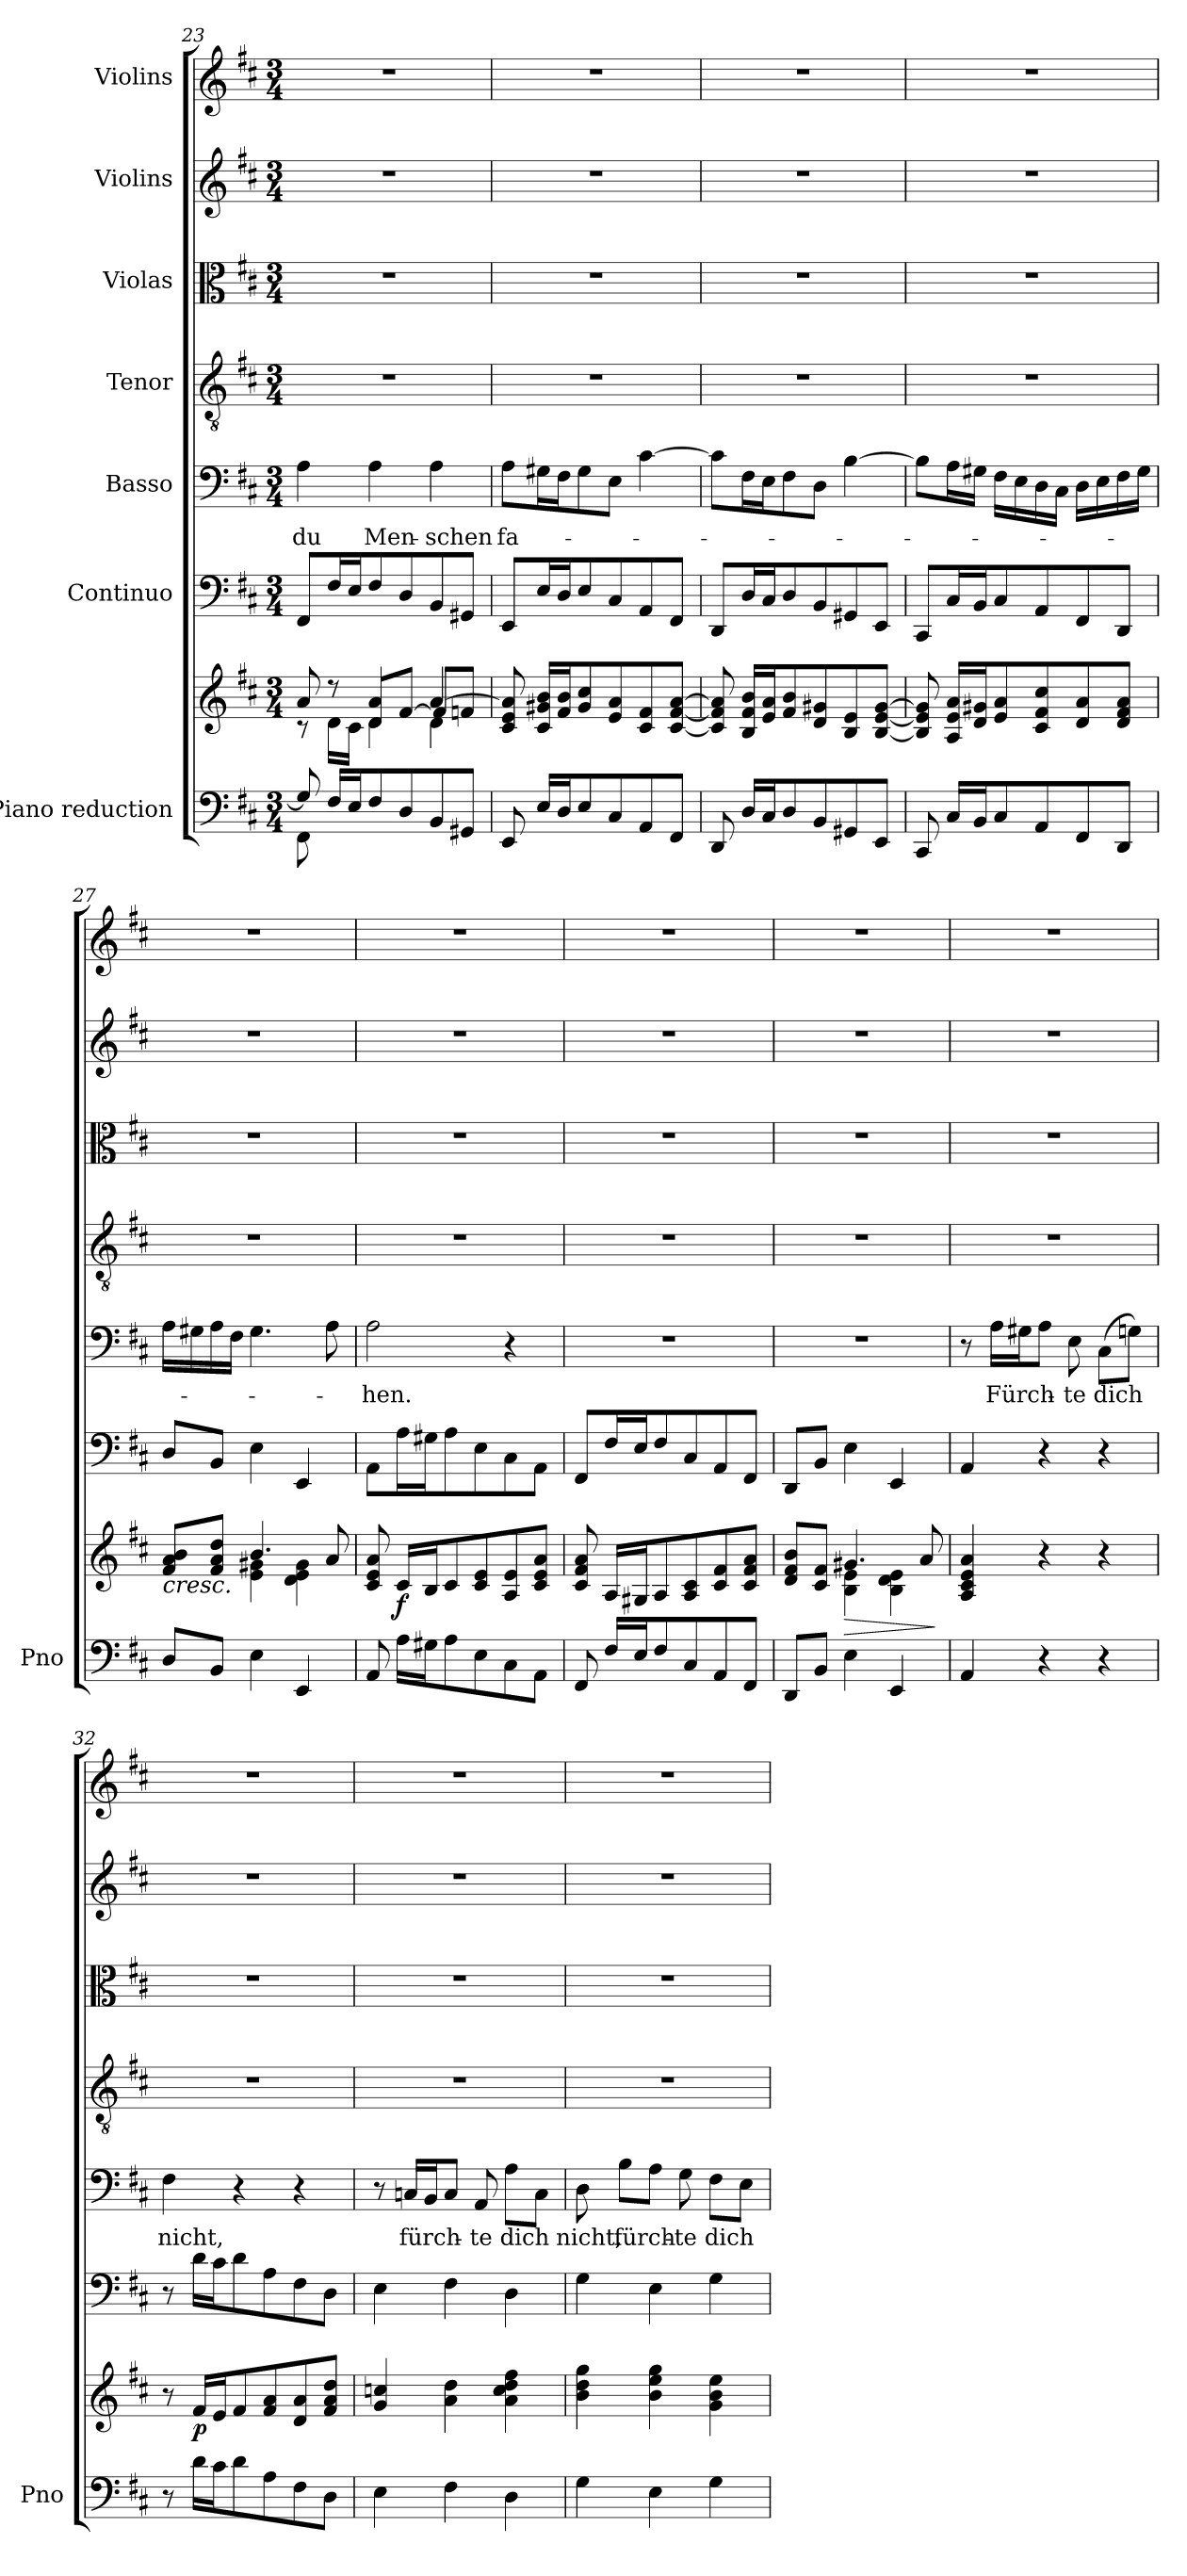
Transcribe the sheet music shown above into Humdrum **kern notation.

**kern	**kern	**dynam	**kern	**kern	**text	**kern	**kern	**kern	**kern
*part7	*part7	*part7	*part6	*part5	*part5	*part4	*part3	*part2	*part1
*staff8	*staff7	*staff7/8	*staff6	*staff5	*staff5	*staff4	*staff3	*staff2	*staff1
*I"Piano reduction	*	*	*I"Continuo	*I"Basso	*	*I"Tenor	*I"Violas	*I"Violins	*I"Violins
*I'Pno	*	*	*	*	*	*	*	*	*
*clefF4	*clefG2	*	*clefF4	*clefF4	*	*clefGv2	*clefC3	*clefG2	*clefG2
*k[f#c#]	*k[f#c#]	*	*k[f#c#]	*k[f#c#]	*	*k[f#c#]	*k[f#c#]	*k[f#c#]	*k[f#c#]
*M3/4	*M3/4	*	*M3/4	*M3/4	*	*M3/4	*M3/4	*M3/4	*M3/4
=23	=23	=23	=23	=23	=23	=23	=23	=23	=23
*^	*^	*	*	*	*	*	*	*	*
*	*	*	*^	*	*	*	*	*	*	*	*
!	!	!	!	!	!	!	!	!LO:LY:b	!	!	!	!
8G#/]	8FF#\	8a/	8r	8ryy	.	8FF#/L	4A\	du	2.r	2.r	2.r	2.r
2ryy	16F#/LL	8r	16d\LL	8ryy	.	16F#/L	.	.	.	.	.	.
.	16E/J	.	16c#\JJ	.	.	16E/J	.	.	.	.	.	.
!	!	!	!	!	!	!	!	!LO:LY:b	!	!	!	!
.	8F#/	4a/	4d\	8d/L	.	8F#/	4A\	Men-	.	.	.	.
.	8D/	.	.	[<8f#/J	.	8D/	.	.	.	.	.	.
!	!	!	!	!	!	!	!	!LO:LY:b	!	!	!	!
.	8BB/	[4a/	4d\	8f#/L]	.	8BB/	4A\	-schen	.	.	.	.
8ryy	8GG#X/J	.	.	8fn/J	.	8GG#X/J	.	.	.	.	.	.
=24	=24	=24	=24	=24	=24	=24	=24	=24	=24	=24	=24	=24
!	!	!	!	!	!	!	!	!LO:LY:b	!	!	!	!
*v	*v	*	*	*	*	*	*	*	*	*	*	*
*	*v	*v	*v	*	*	*	*	*	*	*	*
8EE/	8c#/ 8e/ 8a/]	.	8EE/L	8A\L	fa-	2.r	2.r	2.r	2.r
16E/LL	16c#/ 16g#X/ 16b/LL	.	16E/L	16G#X\L	.	.	.	.	.
16D/J	16f#/ 16b/J	.	16D/J	16F#\J	.	.	.	.	.
8E/	8g#/ 8cc#/	.	8E/	8G#\	.	.	.	.	.
8C#/	8e/ 8a/	.	8C#/	8E\J	.	.	.	.	.
8AA/	8c#/ 8f#/	.	8AA/	[4c#\	.	.	.	.	.
8FF#/J	[8c#/ [8f#/ [8a/J	.	8FF#/J	.	.	.	.	.	.
!!LO:LB:g=z
=25	=25	=25	=25	=25	=25	=25	=25	=25	=25
8DD/	8c#/] 8f#/] 8a/]	.	8DD/L	8c#\L]	.	2.r	2.r	2.r	2.r
16D/LL	16B/ 16f#/ 16b/LL	.	16D/L	16F#\L	.	.	.	.	.
16C#/J	16e/ 16a/J	.	16C#/J	16E\J	.	.	.	.	.
8D/	8f#/ 8b/	.	8D/	8F#\	.	.	.	.	.
8BB/	8d/ 8g#X/	.	8BB/	8D\J	.	.	.	.	.
8GG#X/	8B/ 8e/	.	8GG#X/	[4B\	.	.	.	.	.
8EE/J	[8B/ [8e/ [8g#/J	.	8EE/J	.	.	.	.	.	.
=26	=26	=26	=26	=26	=26	=26	=26	=26	=26
8CC#/	8B/] 8e/] 8g#/]	.	8CC#/L	8B\L]	.	2.r	2.r	2.r	2.r
16C#/LL	16A/ 16e/ 16a/LL	.	16C#/L	16A\L	.	.	.	.	.
16BB/J	16d/ 16g#X/J	.	16BB/J	16G#X\JJ	.	.	.	.	.
8C#/	8e/ 8a/	.	8C#/	16F#\LL	.	.	.	.	.
.	.	.	.	16E\	.	.	.	.	.
8AA/	8c#/ 8f#/ 8cc#/	.	8AA/	16D\	.	.	.	.	.
.	.	.	.	16C#\JJ	.	.	.	.	.
8FF#/	8d/ 8a/	.	8FF#/	16D\LL	.	.	.	.	.
.	.	.	.	16E\	.	.	.	.	.
8DD/J	8d/ 8f#/ 8a/J	.	8DD/J	16F#\	.	.	.	.	.
.	.	.	.	16G#\JJ	.	.	.	.	.
=27	=27	=27	=27	=27	=27	=27	=27	=27	=27
*	*^	*	*	*	*	*	*	*	*
!	!LO:TX:b:i:t=cresc.	!	!	!	!	!	!	!	!	!
8D/L	8f#/ 8a/ 8b/L	4ryy	.	8D/L	16A\LL	.	2.r	2.r	2.r	2.r
.	.	.	.	.	16G#X\	.	.	.	.	.
8BB/J	8f#/ 8a/ 8dd/J	.	.	8BB/J	16A\	.	.	.	.	.
.	.	.	.	.	16F#\JJ	.	.	.	.	.
4E\	4.b/	4e\ 4g#X\	.	4E\	4.G#\	.	.	.	.	.
4EE/	.	4d\ 4e\ 4g#\	.	4EE/	.	.	.	.	.	.
.	8a/	.	.	.	8A\	.	.	.	.	.
*	*v	*v	*	*	*	*	*	*	*	*
=28	=28	=28	=28	=28	=28	=28	=28	=28	=28
!	!	!	!	!	!LO:LY:b	!	!	!	!
8AA/	8c#/ 8e/ 8a/	.	8AA\L	2A\	hen.	2.r	2.r	2.r	2.r
!	!	!LO:DY:b	!	!	!	!	!	!	!
16A\LL	16c#/LL	f	16A\L	.	.	.	.	.	.
16G#X\J	16B/J	.	16G#X\J	.	.	.	.	.	.
8A\	8c#/	.	8A\	.	.	.	.	.	.
8E\	8c#/ 8e/	.	8E\	.	.	.	.	.	.
8C#\	8A/ 8e/	.	8C#\	4r	.	.	.	.	.
8AA\J	8c#/ 8e/ 8a/J	.	8AA\J	.	.	.	.	.	.
=29	=29	=29	=29	=29	=29	=29	=29	=29	=29
8FF#/	8c#/ 8f#/ 8a/	.	8FF#/L	2.r	.	2.r	2.r	2.r	2.r
16F#/LL	16A/LL	.	16F#/L	.	.	.	.	.	.
16E/J	16G#X/J	.	16E/J	.	.	.	.	.	.
8F#/	8A/	.	8F#/	.	.	.	.	.	.
8C#/	8A/ 8c#/	.	8C#/	.	.	.	.	.	.
8AA/	8c#/ 8f#/	.	8AA/	.	.	.	.	.	.
8FF#/J	8c#/ 8f#/ 8a/J	.	8FF#/J	.	.	.	.	.	.
!!LO:LB:g=z
=30	=30	=30	=30	=30	=30	=30	=30	=30	=30
*	*^	*	*	*	*	*	*	*	*
8DD/L	8d/ 8f#/ 8b/L	4ryy	.	8DD/L	2.r	.	2.r	2.r	2.r	2.r
8BB/J	8c#/ 8f#/J	.	.	8BB/J	.	.	.	.	.	.
!	!	!	!LO:HP:b	!	!	!	!	!	!	!
4E\	4.g#X/	4B\ 4e\	>	4E\	.	.	.	.	.	.
4EE/	.	4B\ 4d\ 4e\	.	4EE/	.	.	.	.	.	.
.	8a/	.	.	.	.	.	.	.	.	.
*	*v	*v	*	*	*	*	*	*	*	*
.	.	]	.	.	.	.	.	.	.
=31	=31	=31	=31	=31	=31	=31	=31	=31	=31
4AA/	4A/ 4c#/ 4e/ 4a/	.	4AA/	8r	.	2.r	2.r	2.r	2.r
!	!	!	!	!	!LO:LY:b	!	!	!	!
.	.	.	.	16A\LL	Fürch-	.	.	.	.
.	.	.	.	16G#X\J	.	.	.	.	.
4r	4r	.	4r	8A\J	.	.	.	.	.
!	!	!	!	!	!LO:LY:b	!	!	!	!
.	.	.	.	8E\	-te	.	.	.	.
!	!	!	!	!	!LO:LY:b	!	!	!	!
4r	4r	.	4r	(8C#\L	dich	.	.	.	.
.	.	.	.	8Gn\J)	.	.	.	.	.
=32	=32	=32	=32	=32	=32	=32	=32	=32	=32
!	!	!	!	!	!LO:LY:b	!	!	!	!
8r	8r	.	8r	4F#\	nicht,	2.r	2.r	2.r	2.r
!	!	!LO:DY:b	!	!	!	!	!	!	!
16d\LL	16f#/LL	p	16d\LL	.	.	.	.	.	.
16c#\J	16e/J	.	16c#\J	.	.	.	.	.	.
8d\	8f#/	.	8d\	4r	.	.	.	.	.
8A\	8f#/ 8a/	.	8A\	.	.	.	.	.	.
8F#\	8d/ 8a/	.	8F#\	4r	.	.	.	.	.
8D\J	8f#/ 8a/ 8dd/J	.	8D\J	.	.	.	.	.	.
=33	=33	=33	=33	=33	=33	=33	=33	=33	=33
4E\	4g/ 4ccn/	.	4E\	8r	.	2.r	2.r	2.r	2.r
!	!	!	!	!	!LO:LY:b	!	!	!	!
.	.	.	.	16Cn/LL	fürch-	.	.	.	.
.	.	.	.	16BB/J	.	.	.	.	.
4F#\	4a\ 4dd\	.	4F#\	8C/J	.	.	.	.	.
!	!	!	!	!	!LO:LY:b	!	!	!	!
.	.	.	.	8AA/	-te	.	.	.	.
!	!	!	!	!	!LO:LY:b	!	!	!	!
4D\	4a\ 4cc\ 4dd\ 4ff#\	.	4D\	8A\L	dich	.	.	.	.
.	.	.	.	8C\J	.	.	.	.	.
=34	=34	=34	=34	=34	=34	=34	=34	=34	=34
!	!	!	!	!	!LO:LY:b	!	!	!	!
4G\	4b\ 4dd\ 4gg\	.	4G\	8D\	nicht,	2.r	2.r	2.r	2.r
!	!	!	!	!	!LO:LY:b	!	!	!	!
.	.	.	.	8B\L	fürch-	.	.	.	.
4E\	4b\ 4ee\ 4gg\	.	4E\	8A\J	.	.	.	.	.
!	!	!	!	!	!LO:LY:b	!	!	!	!
.	.	.	.	8G\	-te	.	.	.	.
!	!	!	!	!	!LO:LY:b	!	!	!	!
4G\	4g\ 4b\ 4ee\	.	4G\	8F#\L	dich	.	.	.	.
.	.	.	.	8E\J	.	.	.	.	.
=	=	=	=	=	=	=	=	=	=
*-	*-	*-	*-	*-	*-	*-	*-	*-	*-
